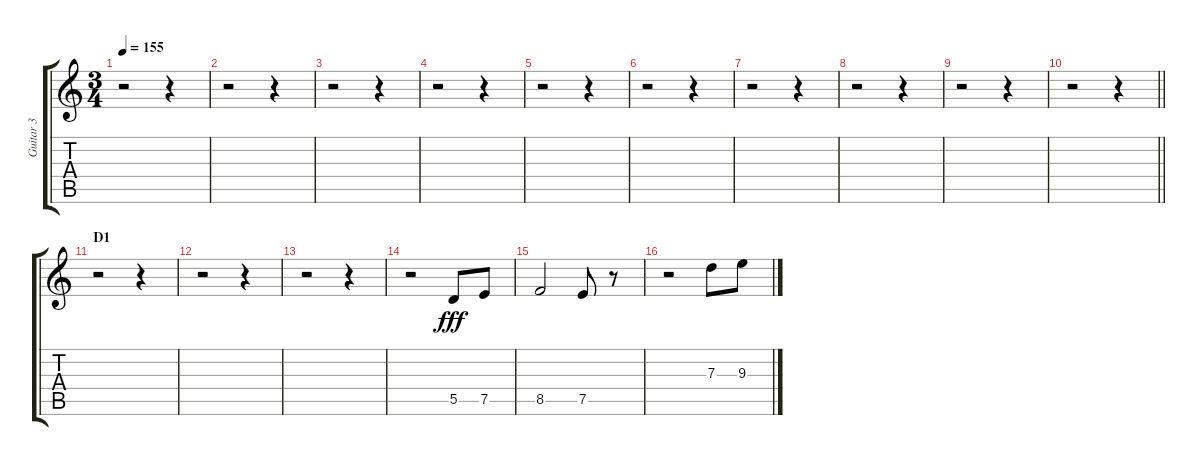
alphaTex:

\track ("Guitar 3" "Guitar 3") {instrument distortionguitar}
\staff {score tabs}
\tuning (E4 B3 G3 D3 A2 E2) {hide}
\ts (3 4)
\tempo 155
\clef g2
\ks c
r.2{dy fff} r.4 |
r.2 r.4 |
r.2 r.4 |
r.2 r.4 |
r.2 r.4 |
r.2 r.4 |
r.2 r.4 |
r.2 r.4 |
r.2 r.4 |
\barLineRight lightlight
r.2 r.4 |
\section ("" "D1")
r.2 r.4 |
r.2 r.4 |
r.2 r.4 |
r.2 5.5.8 7.5.8 |
8.5.2 7.5.8 r.8 |
r.2 7.3.8 9.3.8
